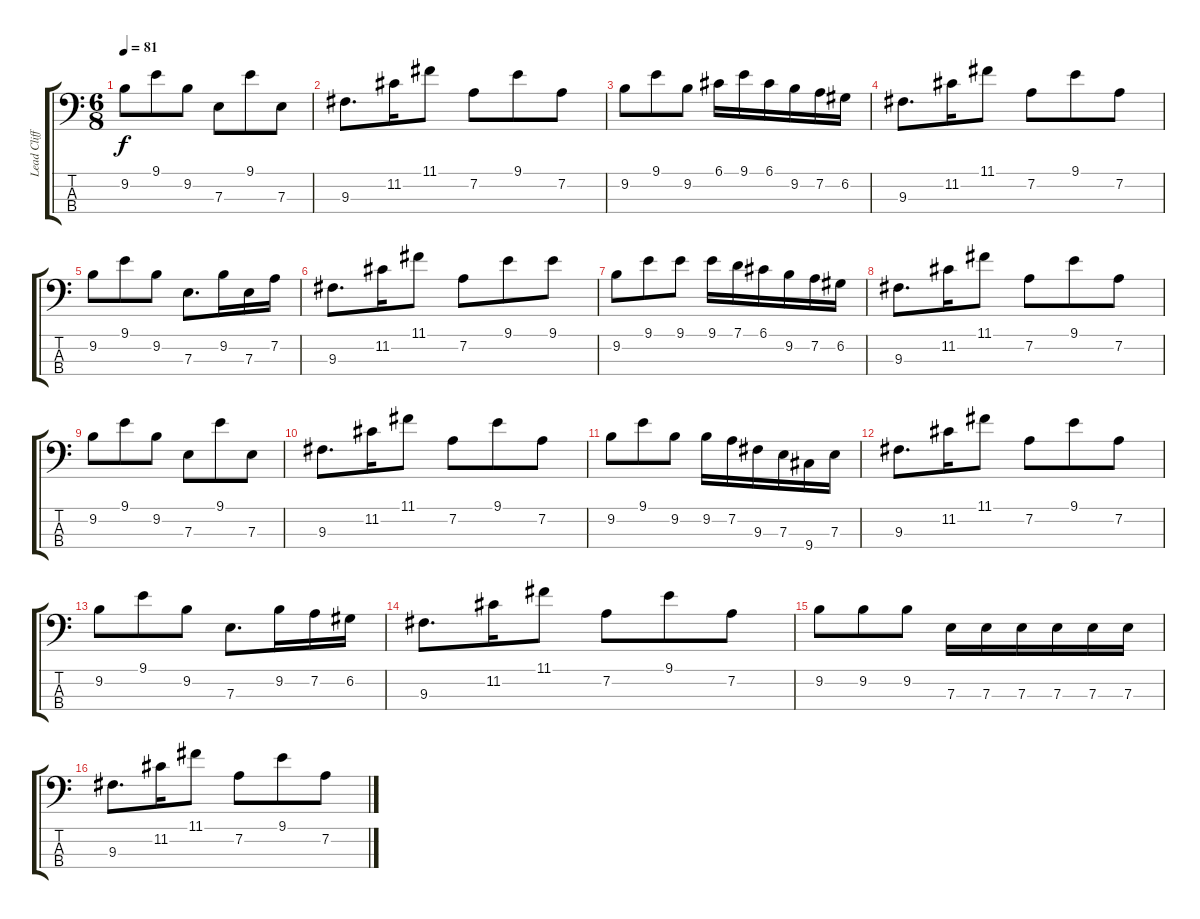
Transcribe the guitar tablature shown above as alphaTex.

\track ("Lead Cliff I" "Lead Cliff") {instrument electricbassfinger}
\staff {score tabs}
\tuning (G2 D2 A1 E1) {hide}
\ts (6 8)
\tempo 81
\clef f4
\ks c
9.2.8{dy f} 9.1.8 9.2.8 7.3.8 9.1.8 7.3.8 |
9.3.8{d} 11.2.16 11.1.8 7.2.8 9.1.8 7.2.8 |
9.2.8 9.1.8 9.2.8 6.1.16 9.1.16 6.1.16 9.2.16 7.2.16 6.2.16 |
9.3.8{d} 11.2.16 11.1.8 7.2.8 9.1.8 7.2.8 |
9.2.8 9.1.8 9.2.8 7.3.8{d} 9.2.16 7.3.16 7.2.16 |
9.3.8{d} 11.2.16 11.1.8 7.2.8 9.1.8 9.1.8 |
9.2.8 9.1.8 9.1.8 9.1.16 7.1.16 6.1.16 9.2.16 7.2.16 6.2.16 |
9.3.8{d} 11.2.16 11.1.8 7.2.8 9.1.8 7.2.8 |
9.2.8 9.1.8 9.2.8 7.3.8 9.1.8 7.3.8 |
9.3.8{d} 11.2.16 11.1.8 7.2.8 9.1.8 7.2.8 |
9.2.8 9.1.8 9.2.8 9.2.16 7.2.16 9.3.16 7.3.16 9.4.16 7.3.16 |
9.3.8{d} 11.2.16 11.1.8 7.2.8 9.1.8 7.2.8 |
9.2.8 9.1.8 9.2.8 7.3.8{d} 9.2.16 7.2.16 6.2.16 |
9.3.8{d} 11.2.16 11.1.8 7.2.8 9.1.8 7.2.8 |
9.2.8 9.2.8 9.2.8 7.3.16 7.3.16 7.3.16 7.3.16 7.3.16 7.3.16 |
9.3.8{d} 11.2.16 11.1.8 7.2.8 9.1.8 7.2.8
